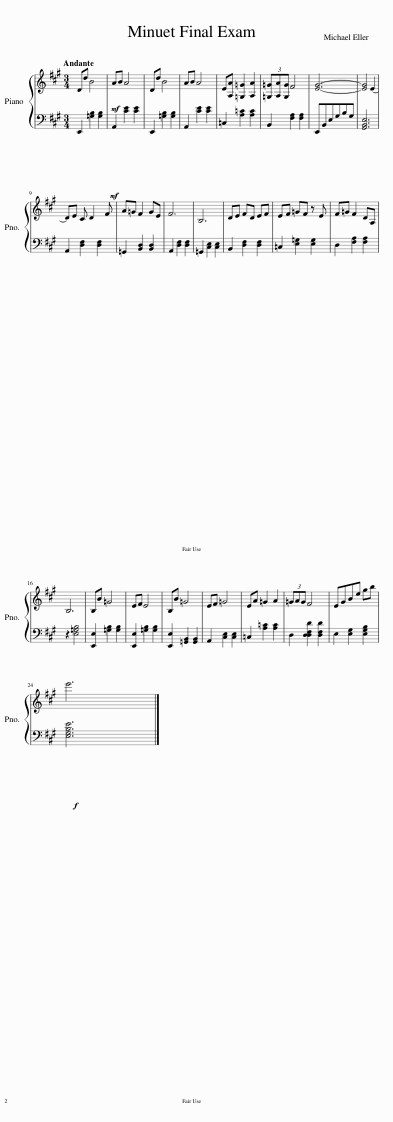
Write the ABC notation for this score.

X:1
%%score { 1 | 2 }
L:1/8
Q:1/4=96
M:3/4
I:linebreak $
K:A
V:1 treble
V:2 bass
V:1
!mf! Dd B4 | AB A4 | Dd B4 | AB A4 | E[A,A] [=G,=G]2 [A,A]2 | %5
 (3[=G,=G][A,A][G,G] F4 | [EG]6- | [EG]4 (E2 |$ D)E C D2 F | A=G F2 GE | %10
 F6 | B,6 | DE FD EF | EF =GF z E | F=G F2 DA, |$ %15
 B,6 | B,B =G4 | EF E4 | B,B =G4 | EF =G4 | %20
 EA =G2 A2 | (3=GAG F4 | EGBe gb |$ e'6 |] %24
V:2
!mf! E,,2 [=G,B,]2 [G,B,]2 | A,,2 [CE]2 [CE]2 | E,,2 [=G,B,]2 [G,B,]2 | A,,2 [CE]2 [CE]2 | =C,2 [A,=C]2 [A,C]2 | %5
 B,,2 [F,A,]2 [F,A,]2 | E,,B,,E,G,B,G, | [G,,B,,E,]6 |$ A,,2 [D,F,]2 [D,F,]2 | =G,,2 [B,,D,]2 [B,,D,]2 | %10
 A,,2 [D,F,]2 [D,F,]2 | =G,,2 [C,E,]2 [C,E,]2 | B,,2 [D,F,]2 [D,F,]2 | =C,2 [E,=G,]2 [E,G,]2 | D,2 [F,A,]2 [F,A,]2 |$ %15
 z2 [E,=G,B,]4 | [E,,E,]2 [=G,B,]2 [G,B,]2 | [E,,E,]2 [=G,B,]2 [G,B,]2 | [E,,E,]2 [=G,,B,,]2 [G,,B,,]2 | A,,2 [C,E,]2 [C,E,]2 | %20
 =C,2 [A,=C]2 [A,C]2 | D,2 [D,D,F,D]2 [D,F,D]2 |!<(! E,2 [E,G,]2 [E,G,B,]2!<)! |$!f! [E,G,B,E]6 |] %24
